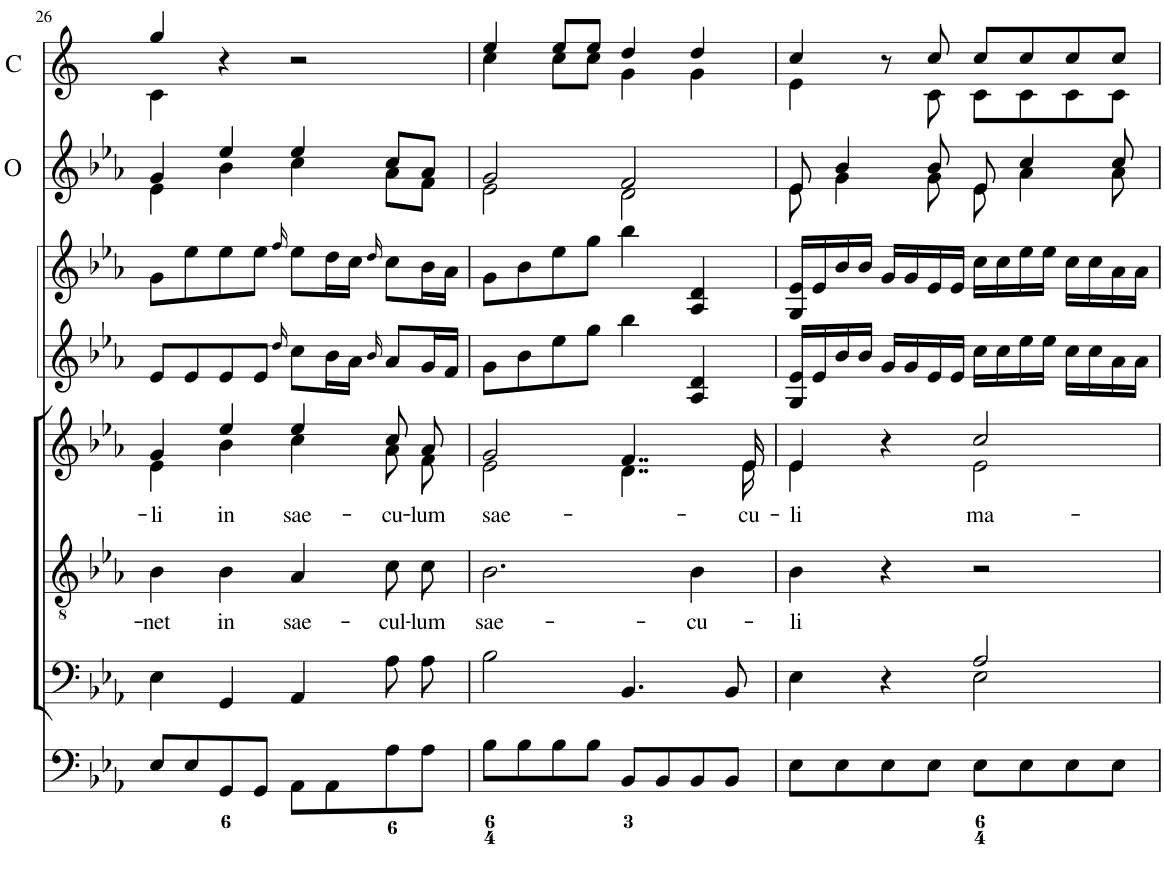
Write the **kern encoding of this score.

**kern	**kern	**kern	**text	**kern	**text	**kern	**kern	**kern	**kern
*part8	*part7	*part6	*part6	*part5	*part5	*part4	*part3	*part2	*part1
*staff8	*staff7	*staff6	*staff6	*staff5	*staff5	*staff4	*staff3	*staff2	*staff1
*I"Organ	*I"Voice	*I"Tenor	*	*I"Voice	*	*I"Violin 2	*I"Violin 1	*I"Oboi	*I"Corni in Eb
*	*	*	*	*	*	*I'Vln	*I'Vln	*I'O	*I'C
!!LO:PB:g=z
*clefF4	*clefF4	*clefGv2	*	*clefG2	*	*clefG2	*clefG2	*clefG2	*clefG2
*	*	*	*	*	*	*	*	*	*Trd5c9
*k[b-e-a-]	*k[b-e-a-]	*k[b-e-a-]	*	*k[b-e-a-]	*	*k[b-e-a-]	*k[b-e-a-]	*k[b-e-a-]	*k[]
*M4/4	*M4/4	*M4/4	*	*M4/4	*	*M4/4	*M4/4	*M4/4	*M4/4
*met(c)	*met(c)	*met(c)	*	*met(c)	*	*met(c)	*met(c)	*met(c)	*met(c)
=26	=26	=26	=26	=26	=26	=26	=26	=26	=26
!	!	!	!LO:LY:b	!	!LO:LY:b	!	!	!	!
*	*	*	*	*^	*	*	*	*^	*^
8E-/L	4E-\	4B-\	-net	4g/	4e-\	-li	8e-/L	8g\L	4g/	4e-\	4gg/	4c\
8E-/	.	.	.	.	.	.	8e-/	8ee-\	.	.	.	.
!	!	!	!LO:LY:b	!	!	!LO:LY:b	!	!	!	!	!	!
8GG/	4GG/	4B-\	in	4ee-/	4b-\	in	8e-/	8ee-\	4ee-/	4b-\	4r	2.ryy
8GG/J	.	.	.	.	.	.	8e-/J	8ee-\J	.	.	.	.
.	.	.	.	.	.	.	16qdd/	16qff/	.	.	.	.
!	!	!	!LO:LY:b	!	!	!LO:LY:b	!	!	!	!	!	!
8AA-\L	4AA-/	4A-/	sae-	4ee-/	4cc\	sae-	8cc\L	8ee-\L	4ee-/	4cc\	2r	.
8AA-\	.	.	.	.	.	.	16b-\L	16dd\L	.	.	.	.
.	.	.	.	.	.	.	16a-\JJ	16cc\JJ	.	.	.	.
.	.	.	.	.	.	.	16qb-/	16qdd/	.	.	.	.
!	!	!	!LO:LY:b	!	!	!LO:LY:b	!	!	!	!	!	!
8A-\	8A-\L	8c\L	-cul-	8cc/L	8a-\L	-cu-	8a-/L	8cc\L	8cc/L	8a-\L	.	.
!	!	!	!LO:LY:b	!	!	!LO:LY:b	!	!	!	!	!	!
8A-\J	8A-\J	8c\J	-lum	8a-/J	8f\J	-lum	16g/L	16b-\L	8a-/J	8f\J	.	.
.	.	.	.	.	.	.	16f/JJ	16a-\JJ	.	.	.	.
=27	=27	=27	=27	=27	=27	=27	=27	=27	=27	=27	=27	=27
!	!	!	!LO:LY:b	!	!	!LO:LY:b	!	!	!	!	!	!
8B-\L	2B-\	2.B-\	sae-	2g/	2e-\	sae-	8g\L	8g\L	2g/	2e-\	4ee/	4cc\
8B-\	.	.	.	.	.	.	8b-\	8b-\	.	.	.	.
8B-\	.	.	.	.	.	.	8ee-\	8ee-\	.	.	8ee/L	8cc\L
8B-\J	.	.	.	.	.	.	8gg\J	8gg\J	.	.	8ee/J	8cc\J
8BB-/L	4.BB-/	.	.	4..f/	4..d\	.	4bb-\	4bb-\	2f/	2d\	4dd/	4g\
8BB-/	.	.	.	.	.	.	.	.	.	.	.	.
!	!	!	!LO:LY:b	!	!	!	!	!	!	!	!	!
8BB-/	.	4B-\	-cu-	.	.	.	4A-/ 4d/	4A-/ 4d/	.	.	4dd/	4g\
8BB-/J	8BB-/	.	.	.	.	.	.	.	.	.	.	.
!	!	!	!	!	!	!LO:LY:b	!	!	!	!	!	!
.	.	.	.	16e-/	16e-\	-cu-	.	.	.	.	.	.
=28	=28	=28	=28	=28	=28	=28	=28	=28	=28	=28	=28	=28
*	*^	*	*	*	*	*	*	*	*	*	*	*
!	!	!	!	!LO:LY:b	!	!	!LO:LY:b	!	!	!	!	!	!
8E-\L	4E-\	2ryy	4B-\	-li	4e-/	4e-\	-li	16G/ 16e-/LL	16G/ 16e-/LL	8e-/	8e-\	4cc/	4e\
.	.	.	.	.	.	.	.	16e-/	16e-/	.	.	.	.
8E-\	.	.	.	.	.	.	.	16b-/	16b-/	4b-/	4g\	.	.
.	.	.	.	.	.	.	.	16b-/JJ	16b-/JJ	.	.	.	.
8E-\	4r	.	4r	.	4r	4ryy	.	16g/LL	16g/LL	.	.	8r	8ryy
.	.	.	.	.	.	.	.	16g/	16g/	.	.	.	.
8E-\J	.	.	.	.	.	.	.	16e-/	16e-/	8b-/	8g\	8cc/	8c\
.	.	.	.	.	.	.	.	16e-/JJ	16e-/JJ	.	.	.	.
!	!	!	!	!	!	!	!LO:LY:b	!	!	!	!	!	!
8E-\L	2A-/	2E-\	2r	.	2cc/	2e-\	ma-	16cc\LL	16cc\LL	8e-/	8e-\	8cc/L	8c\L
.	.	.	.	.	.	.	.	16cc\	16cc\	.	.	.	.
8E-\	.	.	.	.	.	.	.	16ee-\	16ee-\	4cc/	4a-\	8cc/	8c\
.	.	.	.	.	.	.	.	16ee-\JJ	16ee-\JJ	.	.	.	.
8E-\	.	.	.	.	.	.	.	16cc\LL	16cc\LL	.	.	8cc/	8c\
.	.	.	.	.	.	.	.	16cc\	16cc\	.	.	.	.
8E-\J	.	.	.	.	.	.	.	16a-\	16a-\	8cc/	8a-\	8cc/J	8c\J
.	.	.	.	.	.	.	.	16a-\JJ	16a-\JJ	.	.	.	.
*	*	*	*	*	*	*	*	*	*	*v	*v	*	*
*	*v	*v	*	*	*v	*v	*	*	*	*	*v	*v
=	=	=	=	=	=	=	=	=	=
*-	*-	*-	*-	*-	*-	*-	*-	*-	*-
